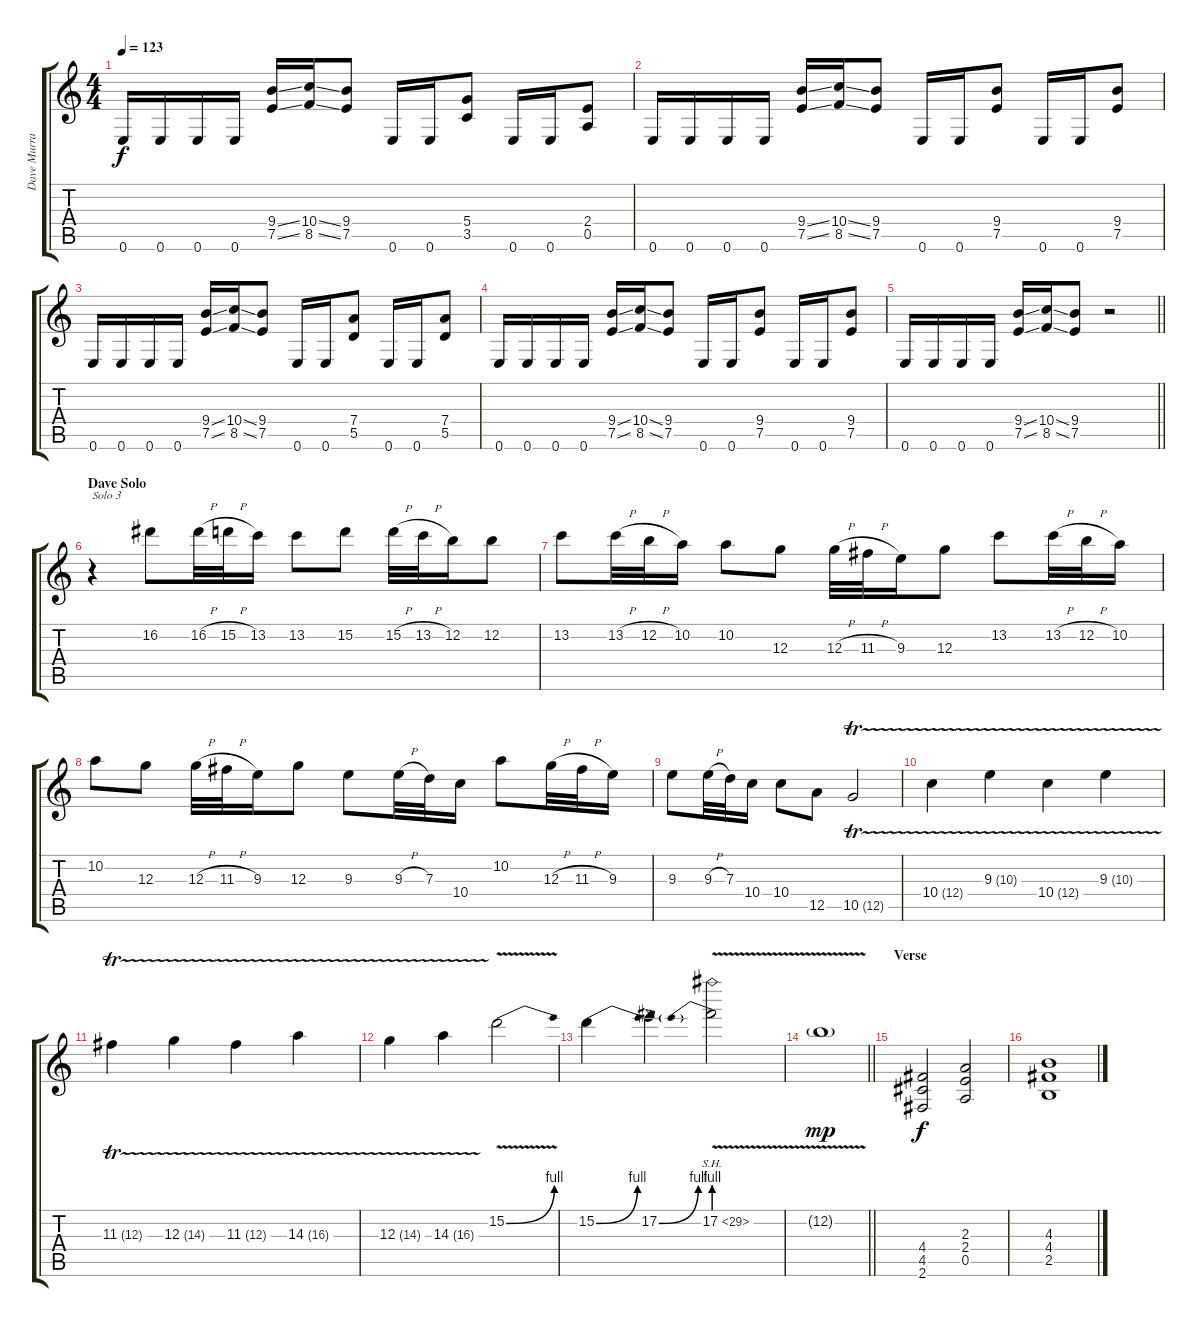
\track ("Dave Murray" "Dave Murra") {instrument overdrivenguitar}
\staff {score tabs}
\tuning (E4 B3 G3 D3 A2 E2) {hide}
\ts (4 4)
\tempo 123
\clef g2
\ks c
0.6.16{dy f} 0.6.16 0.6.16 0.6.16 (9.4{ss} 7.5{ss}).16 (10.4{ss} 8.5{ss}).16 (9.4 7.5).8 0.6.16 0.6.16 (5.4 3.5).8 0.6.16 0.6.16 (2.4 0.5).8 |
0.6.16 0.6.16 0.6.16 0.6.16 (9.4{ss} 7.5{ss}).16 (10.4{ss} 8.5{ss}).16 (9.4 7.5).8 0.6.16 0.6.16 (9.4 7.5).8 0.6.16 0.6.16 (9.4 7.5).8 |
0.6.16 0.6.16 0.6.16 0.6.16 (9.4{ss} 7.5{ss}).16 (10.4{ss} 8.5{ss}).16 (9.4 7.5).8 0.6.16 0.6.16 (7.4 5.5).8 0.6.16 0.6.16 (7.4 5.5).8 |
0.6.16 0.6.16 0.6.16 0.6.16 (9.4{ss} 7.5{ss}).16 (10.4{ss} 8.5{ss}).16 (9.4 7.5).8 0.6.16 0.6.16 (9.4 7.5).8 0.6.16 0.6.16 (9.4 7.5).8 |
\barLineRight lightlight
0.6.16 0.6.16 0.6.16 0.6.16 (9.4{ss} 7.5{ss}).16 (10.4{ss} 8.5{ss}).16 (9.4 7.5).8 r.2 |
\section ("" "Dave Solo")
r.4{txt "Solo 3" instrument overdrivenguitar} 16.2.8{volume 12 instrument overdrivenguitar} 16.2{h}.32 15.2{h}.32 13.2.16 13.2.8 15.2.8 15.2{h}.32 13.2{h}.32 12.2.16 12.2.8 |
13.2.8 13.2{h}.32 12.2{h}.32 10.2.16 10.2.8 12.3.8 12.3{h}.32 11.3{h}.32 9.3.16 12.3.8 13.2.8 13.2{h}.32 12.2{h}.32 10.2.16 |
10.2.8 12.3.8 12.3{h}.32 11.3{h}.32 9.3.16 12.3.8 9.3.8 9.3{h}.32 7.3.32 10.4.16 10.2.8 12.3{h}.32 11.3{h}.32 9.3.16 |
9.3.8 9.3{h}.32 7.3.32 10.4.16 10.4.8 12.5.8 10.5{tr (12 32)}.2 |
10.4{tr (12 32)}.4 9.3{tr (10 32)}.4 10.4{tr (12 32)}.4 9.3{tr (10 32)}.4 |
11.3{tr (12 32)}.4 12.3{tr (14 32)}.4 11.3{tr (12 32)}.4 14.3{tr (16 32)}.4 |
12.3{tr (14 32)}.4 14.3{tr (16 32)}.4 15.2{be (bend 0 0 60 4) v}.2 |
15.2{be (bend 0 0 60 4)}.4 17.2{be (bend 0 0 60 4)}.4 17.2{be (prebend 0 4 60 4) sh 12 v}.2 |
\barLineRight lightlight
12.2{v g}.1{dy mp} |
\section ("" "Verse")
(4.4 4.5 2.6).2{dy f} (2.3 2.4 0.5).2 |
(4.3 4.4 2.5).1
